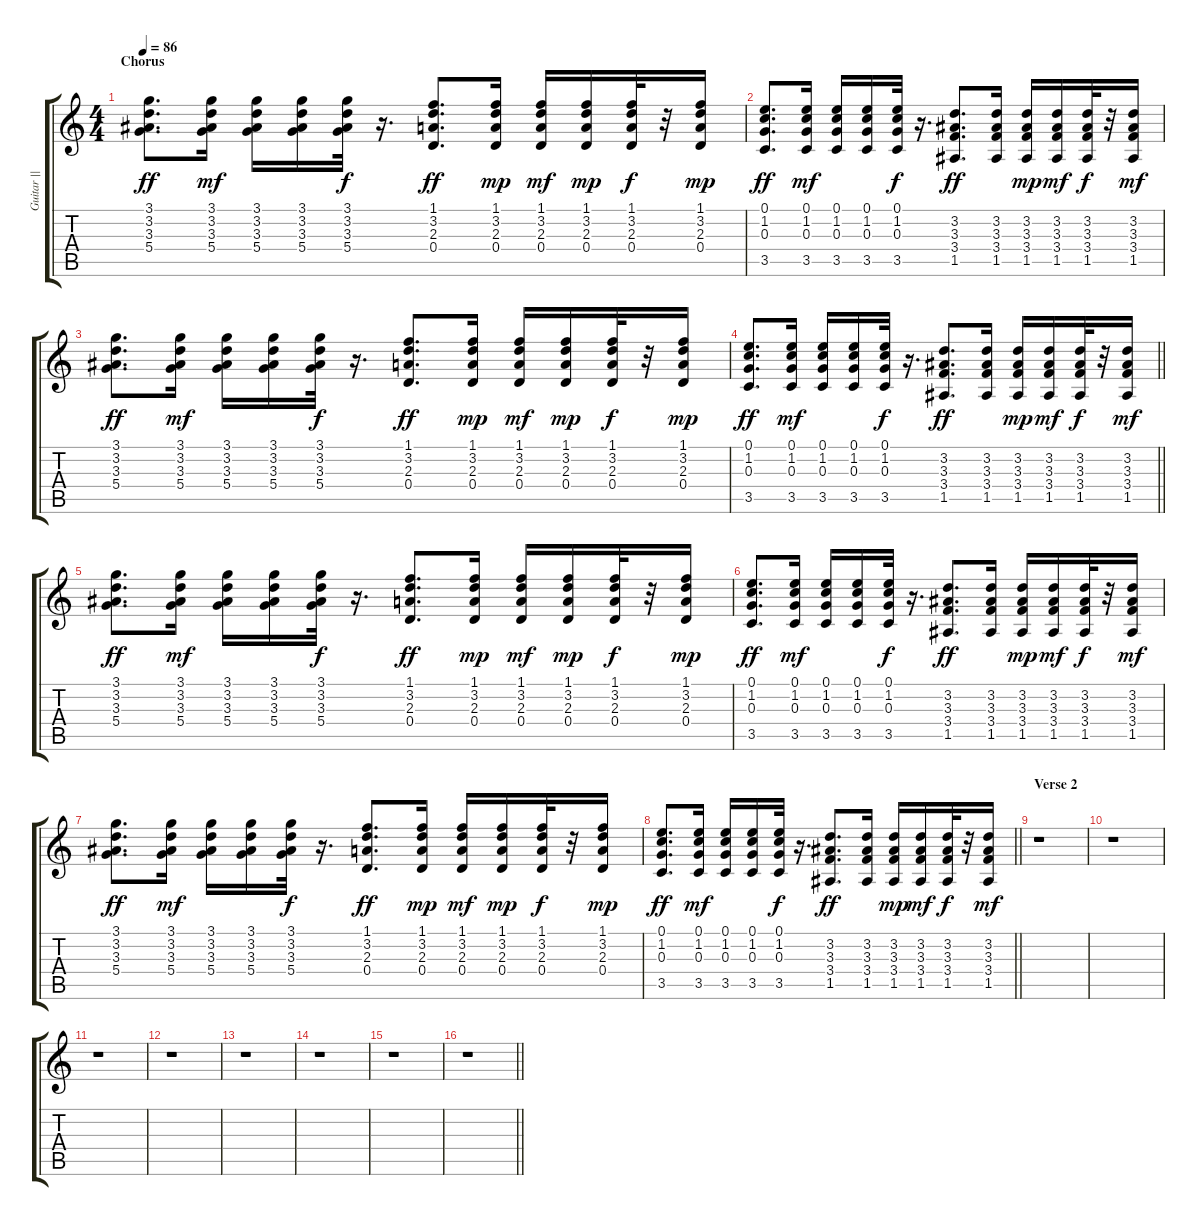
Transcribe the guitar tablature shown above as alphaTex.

\track ("Guitar || (Acoustic)" "Guitar || ") {instrument acousticguitarsteel}
\staff {score tabs}
\tuning (E4 B3 G3 D3 A2 E2) {hide}
\ts (4 4)
\section ("" "Chorus")
\tempo 86
\clef g2
\ks c
(3.1 3.2 3.3 5.4).8{d dy ff} (3.1 3.2 3.3 5.4).16{dy mf} (3.1 3.2 3.3 5.4).16 (3.1 3.2 3.3 5.4).16 (3.1 3.2 3.3 5.4).32{dy f} r.16{d} (1.1 3.2 2.3 0.4).8{d dy ff} (1.1 3.2 2.3 0.4).16{dy mp} (1.1 3.2 2.3 0.4).16{dy mf} (1.1 3.2 2.3 0.4).16{dy mp} (1.1 3.2 2.3 0.4).32{dy f} r.32 (1.1 3.2 2.3 0.4).16{dy mp} |
(0.1 1.2 0.3 3.5).8{d dy ff} (0.1 1.2 0.3 3.5).16{dy mf} (0.1 1.2 0.3 3.5).16 (0.1 1.2 0.3 3.5).16 (0.1 1.2 0.3 3.5).32{dy f} r.16{d} (3.2 3.3 3.4 1.5).8{d dy ff} (3.2 3.3 3.4 1.5).16 (3.2 3.3 3.4 1.5).16{dy mp} (3.2 3.3 3.4 1.5).16{dy mf} (3.2 3.3 3.4 1.5).32{dy f} r.32 (3.2 3.3 3.4 1.5).16{dy mf} |
(3.1 3.2 3.3 5.4).8{d dy ff} (3.1 3.2 3.3 5.4).16{dy mf} (3.1 3.2 3.3 5.4).16 (3.1 3.2 3.3 5.4).16 (3.1 3.2 3.3 5.4).32{dy f} r.16{d} (1.1 3.2 2.3 0.4).8{d dy ff} (1.1 3.2 2.3 0.4).16{dy mp} (1.1 3.2 2.3 0.4).16{dy mf} (1.1 3.2 2.3 0.4).16{dy mp} (1.1 3.2 2.3 0.4).32{dy f} r.32 (1.1 3.2 2.3 0.4).16{dy mp} |
\barLineRight lightlight
(0.1 1.2 0.3 3.5).8{d dy ff} (0.1 1.2 0.3 3.5).16{dy mf} (0.1 1.2 0.3 3.5).16 (0.1 1.2 0.3 3.5).16 (0.1 1.2 0.3 3.5).32{dy f} r.16{d} (3.2 3.3 3.4 1.5).8{d dy ff} (3.2 3.3 3.4 1.5).16 (3.2 3.3 3.4 1.5).16{dy mp} (3.2 3.3 3.4 1.5).16{dy mf} (3.2 3.3 3.4 1.5).32{dy f} r.32 (3.2 3.3 3.4 1.5).16{dy mf} |
(3.1 3.2 3.3 5.4).8{d dy ff} (3.1 3.2 3.3 5.4).16{dy mf} (3.1 3.2 3.3 5.4).16 (3.1 3.2 3.3 5.4).16 (3.1 3.2 3.3 5.4).32{dy f} r.16{d} (1.1 3.2 2.3 0.4).8{d dy ff} (1.1 3.2 2.3 0.4).16{dy mp} (1.1 3.2 2.3 0.4).16{dy mf} (1.1 3.2 2.3 0.4).16{dy mp} (1.1 3.2 2.3 0.4).32{dy f} r.32 (1.1 3.2 2.3 0.4).16{dy mp} |
(0.1 1.2 0.3 3.5).8{d dy ff} (0.1 1.2 0.3 3.5).16{dy mf} (0.1 1.2 0.3 3.5).16 (0.1 1.2 0.3 3.5).16 (0.1 1.2 0.3 3.5).32{dy f} r.16{d} (3.2 3.3 3.4 1.5).8{d dy ff} (3.2 3.3 3.4 1.5).16 (3.2 3.3 3.4 1.5).16{dy mp} (3.2 3.3 3.4 1.5).16{dy mf} (3.2 3.3 3.4 1.5).32{dy f} r.32 (3.2 3.3 3.4 1.5).16{dy mf} |
(3.1 3.2 3.3 5.4).8{d dy ff} (3.1 3.2 3.3 5.4).16{dy mf} (3.1 3.2 3.3 5.4).16 (3.1 3.2 3.3 5.4).16 (3.1 3.2 3.3 5.4).32{dy f} r.16{d} (1.1 3.2 2.3 0.4).8{d dy ff} (1.1 3.2 2.3 0.4).16{dy mp} (1.1 3.2 2.3 0.4).16{dy mf} (1.1 3.2 2.3 0.4).16{dy mp} (1.1 3.2 2.3 0.4).32{dy f} r.32 (1.1 3.2 2.3 0.4).16{dy mp} |
\barLineRight lightlight
(0.1 1.2 0.3 3.5).8{d dy ff} (0.1 1.2 0.3 3.5).16{dy mf} (0.1 1.2 0.3 3.5).16 (0.1 1.2 0.3 3.5).16 (0.1 1.2 0.3 3.5).32{dy f} r.16{d} (3.2 3.3 3.4 1.5).8{d dy ff} (3.2 3.3 3.4 1.5).16 (3.2 3.3 3.4 1.5).16{dy mp} (3.2 3.3 3.4 1.5).16{dy mf} (3.2 3.3 3.4 1.5).32{dy f} r.32 (3.2 3.3 3.4 1.5).16{dy mf} |
\section ("" "Verse 2")
r.1 |
r.1 |
r.1 |
r.1 |
r.1 |
r.1 |
r.1 |
\barLineRight lightlight
r.1
